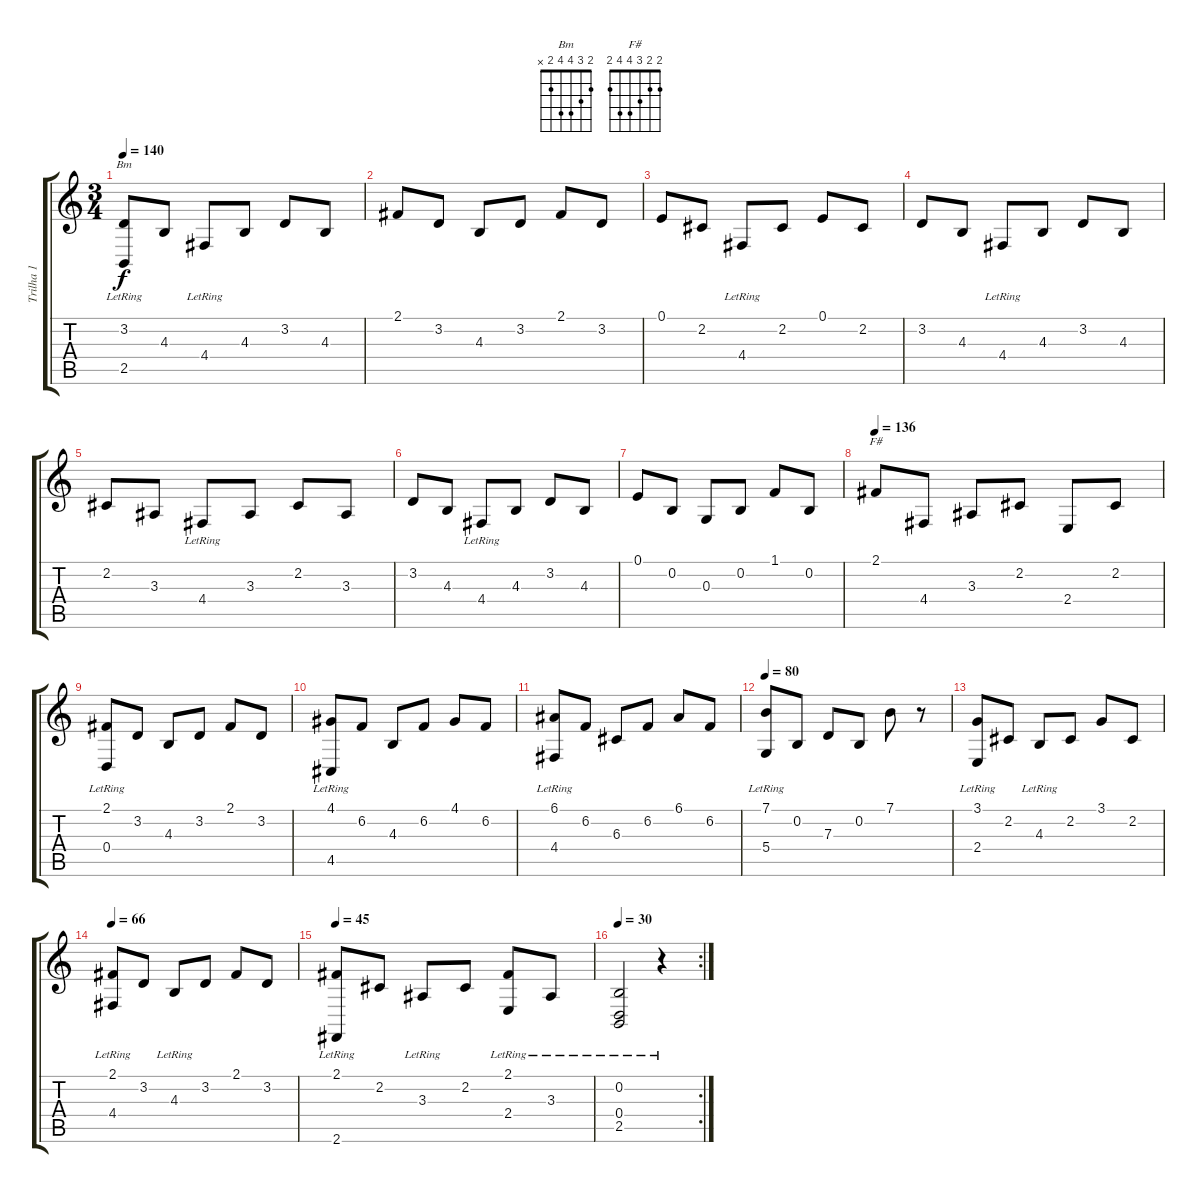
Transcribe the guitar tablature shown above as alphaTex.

\track ("Trilha 1" "Trilha 1") {instrument orchestralharp}
\staff {score tabs}
\tuning (E4 B3 G3 D3 A2 E2) {hide}
\chord ("Bm" 2 3 4 4 2 x)
\chord ("F#" 2 2 3 4 4 2)
\ts (3 4)
\tempo 140
\clef g2
\ks c
(3.2 2.5{lr}).8{ch "Bm" dy f} 4.3.8 4.4{lr}.8 4.3.8 3.2.8 4.3.8 |
2.1.8 3.2.8 4.3.8 3.2.8 2.1.8 3.2.8 |
0.1.8 2.2.8 4.4{lr}.8 2.2.8 0.1.8 2.2.8 |
3.2.8 4.3.8 4.4{lr}.8 4.3.8 3.2.8 4.3.8 |
2.2.8 3.3.8 4.4{lr}.8 3.3.8 2.2.8 3.3.8 |
3.2.8 4.3.8 4.4{lr}.8 4.3.8 3.2.8 4.3.8 |
0.1.8 0.2.8 0.3.8 0.2.8 1.1.8 0.2.8 |
\tempo 136
2.1.8{ch "F#"} 4.4.8 3.3.8 2.2.8 2.4.8 2.2.8 |
(2.1 0.4{lr}).8 3.2.8 4.3.8 3.2.8 2.1.8 3.2.8 |
(4.1 4.5{lr}).8 6.2.8 4.3.8 6.2.8 4.1.8 6.2.8 |
(6.1 4.4{lr}).8 6.2.8 6.3.8 6.2.8 6.1.8 6.2.8 |
\tempo 80
(7.1 5.4{lr}).8 0.2.8 7.3.8 0.2.8 7.1.8 r.8 |
(3.1{lr} 2.4{lr}).8 2.2.8 4.3{lr}.8 2.2.8 3.1.8 2.2.8 |
\tempo 66
(2.1 4.4{lr}).8 3.2.8 4.3{lr}.8 3.2.8 2.1.8 3.2.8 |
\tempo 45
(2.1{lr} 2.6{lr}).8 2.2.8 3.3{lr}.8 2.2.8 (2.1{lr} 2.4{lr}).8 3.3{lr}.8 |
\rc 2
\tempo 30
(0.2{lr} 0.4{lr} 2.5{lr}).2 r.4
